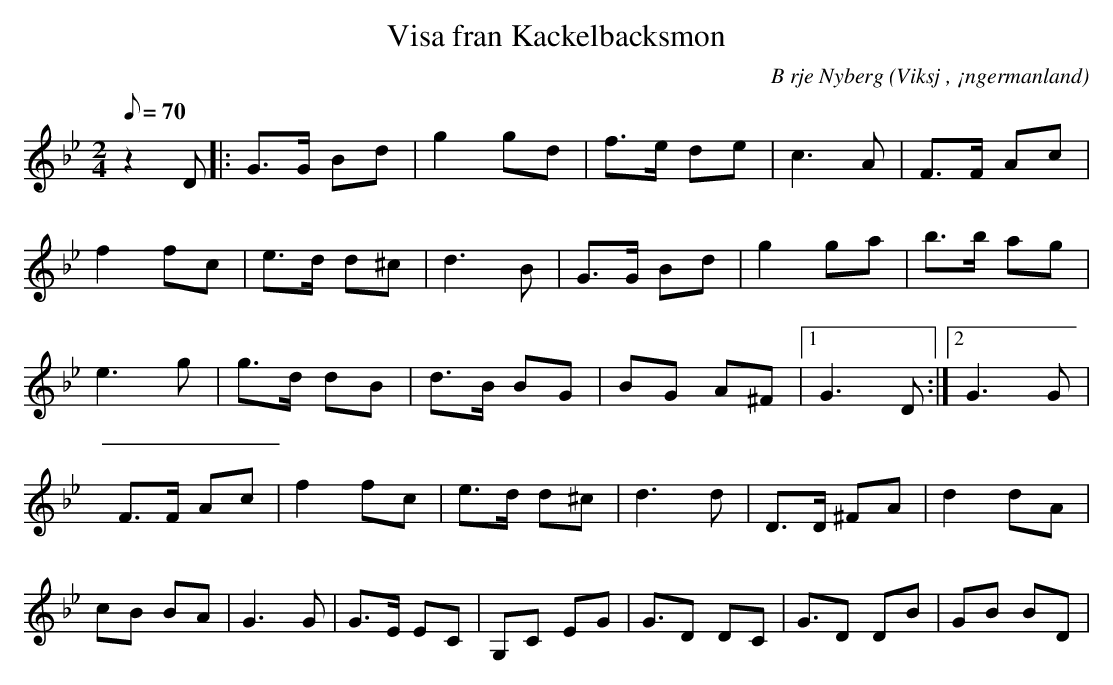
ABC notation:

X:1
T:Visa fran Kackelbacksmon
C:B rje Nyberg
O:Viksj , ¡ngermanland
M:2/4
L:1/8
Q:70
K:Gm
z2 D|: G>G Bd | g2 gd | f>e de | c2>A2 | F>F Ac |
f2 fc | e>d d^c | d2>B2 | G>G Bd |g2 ga | b>b ag |
e2> g2 | g>d dB |d>B BG |BG A^F |1 G2> D2 :|2 G2> G2 |
F>F Ac | f2 fc | e>d d^c | d2>d2 | D>D ^FA | d2 dA |
cB BA |G2> G2 | G>E EC | G,C EG | G>D2 DC | G>D2 DB | GB BD |
